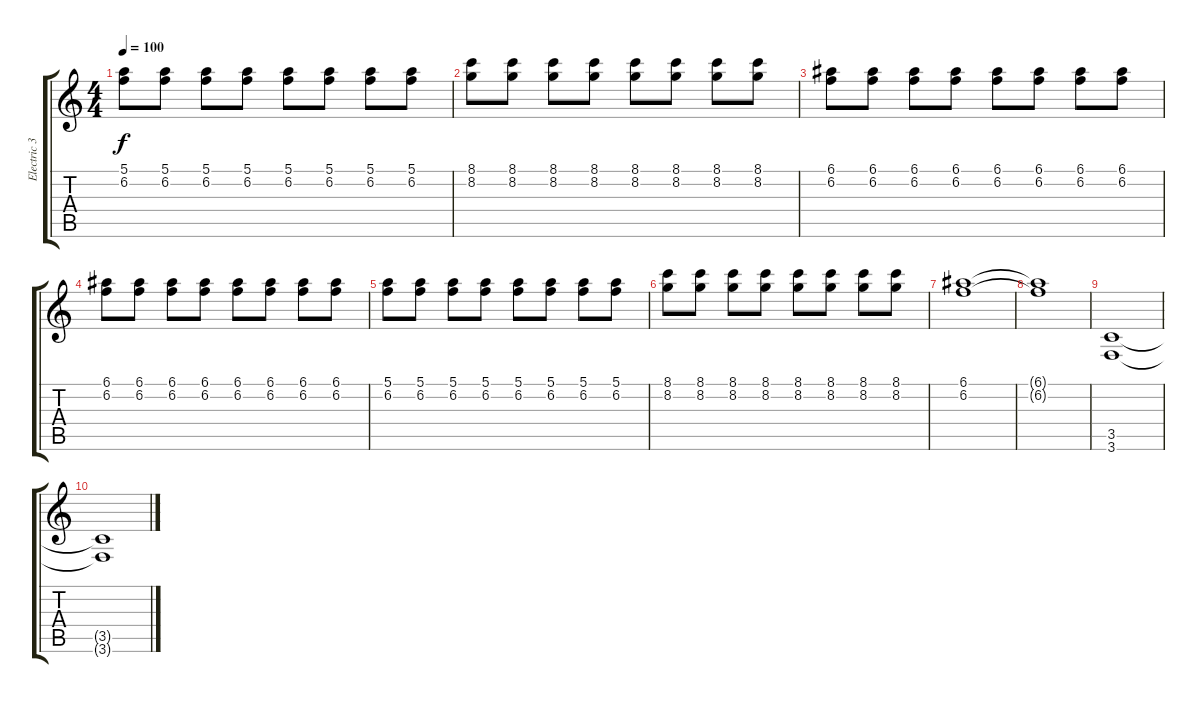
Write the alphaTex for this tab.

\track ("Electric 3 " "Electric 3") {instrument electricguitarclean}
\staff {score tabs}
\tuning (E4 B3 G3 D3 A2 D2) {hide}
\ts (4 4)
\tempo 100
\clef g2
\ks c
(5.1 6.2).8{dy f} (5.1 6.2).8 (5.1 6.2).8 (5.1 6.2).8 (5.1 6.2).8 (5.1 6.2).8 (5.1 6.2).8 (5.1 6.2).8 |
(8.1 8.2).8 (8.1 8.2).8 (8.1 8.2).8 (8.1 8.2).8 (8.1 8.2).8 (8.1 8.2).8 (8.1 8.2).8 (8.1 8.2).8 |
(6.1 6.2).8 (6.1 6.2).8 (6.1 6.2).8 (6.1 6.2).8 (6.1 6.2).8 (6.1 6.2).8 (6.1 6.2).8 (6.1 6.2).8 |
(6.1 6.2).8 (6.1 6.2).8 (6.1 6.2).8 (6.1 6.2).8 (6.1 6.2).8 (6.1 6.2).8 (6.1 6.2).8 (6.1 6.2).8 |
(5.1 6.2).8 (5.1 6.2).8 (5.1 6.2).8 (5.1 6.2).8 (5.1 6.2).8 (5.1 6.2).8 (5.1 6.2).8 (5.1 6.2).8 |
(8.1 8.2).8 (8.1 8.2).8 (8.1 8.2).8 (8.1 8.2).8 (8.1 8.2).8 (8.1 8.2).8 (8.1 8.2).8 (8.1 8.2).8 |
(6.1 6.2).1 |
(6.1{t} 6.2{t}).1 |
(3.5 3.6).1 |
(3.5{t} 3.6{t}).1
